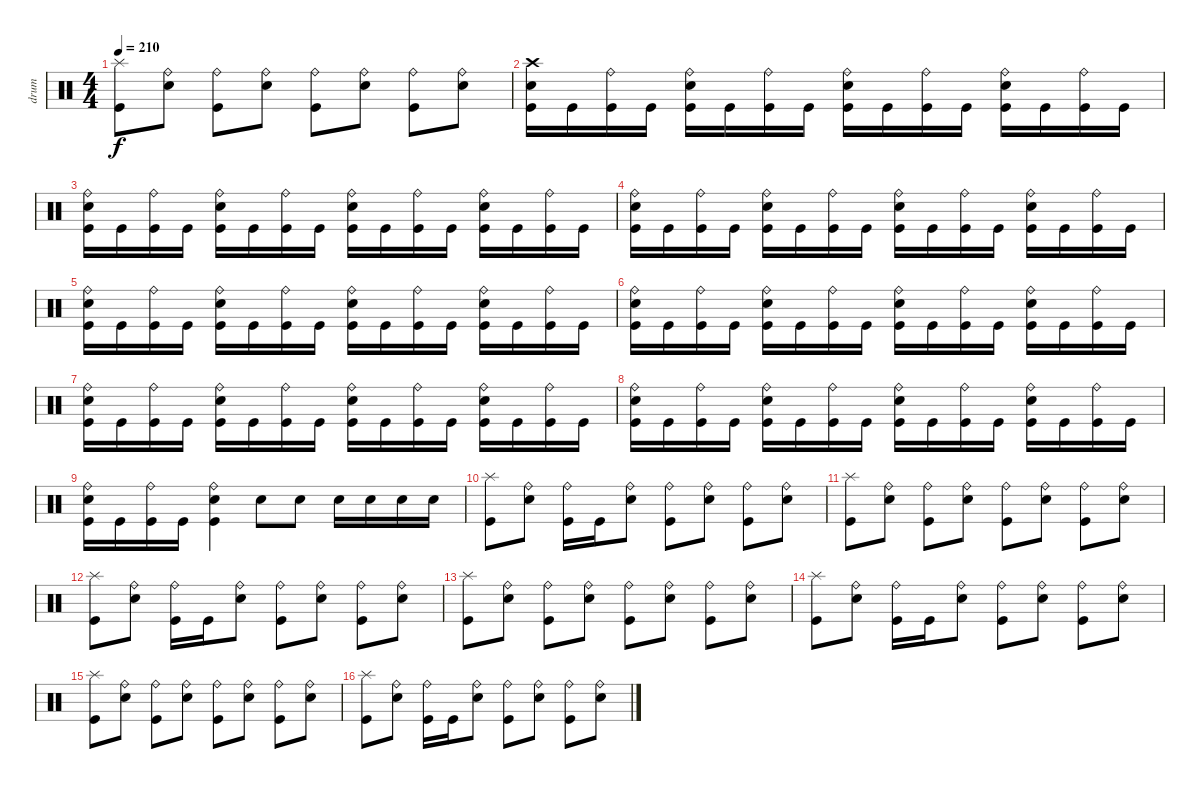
\track ("drum" "drum") {instrument percussion}
\staff {score}
\articulation defaults
\ts (4 4)
\tempo 210
\clef neutral
\ks c
("Kick (hit)" "Splash (hit)").8{dy f} ("Electric Snare (hit)" "Ride (bell)").8 ("Kick (hit)" "Ride (bell)").8 ("Electric Snare (hit)" "Ride (bell)").8 ("Kick (hit)" "Ride (bell)").8 ("Electric Snare (hit)" "Ride (bell)").8 ("Kick (hit)" "Ride (bell)").8 ("Electric Snare (hit)" "Ride (bell)").8 |
("Kick (hit)" "Electric Snare (hit)" "Crash high (hit)").16 "Kick (hit)".16 ("Kick (hit)" "Ride (bell)").16 "Kick (hit)".16 ("Kick (hit)" "Electric Snare (hit)" "Ride (bell)").16 "Kick (hit)".16 ("Kick (hit)" "Ride (bell)").16 "Kick (hit)".16 ("Kick (hit)" "Electric Snare (hit)" "Ride (bell)").16 "Kick (hit)".16 ("Kick (hit)" "Ride (bell)").16 "Kick (hit)".16 ("Kick (hit)" "Electric Snare (hit)" "Ride (bell)").16 "Kick (hit)".16 ("Kick (hit)" "Ride (bell)").16 "Kick (hit)".16 |
("Kick (hit)" "Electric Snare (hit)" "Ride (bell)").16 "Kick (hit)".16 ("Kick (hit)" "Ride (bell)").16 "Kick (hit)".16 ("Kick (hit)" "Electric Snare (hit)" "Ride (bell)").16 "Kick (hit)".16 ("Kick (hit)" "Ride (bell)").16 "Kick (hit)".16 ("Kick (hit)" "Electric Snare (hit)" "Ride (bell)").16 "Kick (hit)".16 ("Kick (hit)" "Ride (bell)").16 "Kick (hit)".16 ("Kick (hit)" "Electric Snare (hit)" "Ride (bell)").16 "Kick (hit)".16 ("Kick (hit)" "Ride (bell)").16 "Kick (hit)".16 |
("Kick (hit)" "Electric Snare (hit)" "Ride (bell)").16 "Kick (hit)".16 ("Kick (hit)" "Ride (bell)").16 "Kick (hit)".16 ("Kick (hit)" "Electric Snare (hit)" "Ride (bell)").16 "Kick (hit)".16 ("Kick (hit)" "Ride (bell)").16 "Kick (hit)".16 ("Kick (hit)" "Electric Snare (hit)" "Ride (bell)").16 "Kick (hit)".16 ("Kick (hit)" "Ride (bell)").16 "Kick (hit)".16 ("Kick (hit)" "Electric Snare (hit)" "Ride (bell)").16 "Kick (hit)".16 ("Kick (hit)" "Ride (bell)").16 "Kick (hit)".16 |
("Kick (hit)" "Electric Snare (hit)" "Ride (bell)").16 "Kick (hit)".16 ("Kick (hit)" "Ride (bell)").16 "Kick (hit)".16 ("Kick (hit)" "Electric Snare (hit)" "Ride (bell)").16 "Kick (hit)".16 ("Kick (hit)" "Ride (bell)").16 "Kick (hit)".16 ("Kick (hit)" "Electric Snare (hit)" "Ride (bell)").16 "Kick (hit)".16 ("Kick (hit)" "Ride (bell)").16 "Kick (hit)".16 ("Kick (hit)" "Electric Snare (hit)" "Ride (bell)").16 "Kick (hit)".16 ("Kick (hit)" "Ride (bell)").16 "Kick (hit)".16 |
("Kick (hit)" "Electric Snare (hit)" "Ride (bell)").16 "Kick (hit)".16 ("Kick (hit)" "Ride (bell)").16 "Kick (hit)".16 ("Kick (hit)" "Electric Snare (hit)" "Ride (bell)").16 "Kick (hit)".16 ("Kick (hit)" "Ride (bell)").16 "Kick (hit)".16 ("Kick (hit)" "Electric Snare (hit)" "Ride (bell)").16 "Kick (hit)".16 ("Kick (hit)" "Ride (bell)").16 "Kick (hit)".16 ("Kick (hit)" "Electric Snare (hit)" "Ride (bell)").16 "Kick (hit)".16 ("Kick (hit)" "Ride (bell)").16 "Kick (hit)".16 |
("Kick (hit)" "Electric Snare (hit)" "Ride (bell)").16 "Kick (hit)".16 ("Kick (hit)" "Ride (bell)").16 "Kick (hit)".16 ("Kick (hit)" "Electric Snare (hit)" "Ride (bell)").16 "Kick (hit)".16 ("Kick (hit)" "Ride (bell)").16 "Kick (hit)".16 ("Kick (hit)" "Electric Snare (hit)" "Ride (bell)").16 "Kick (hit)".16 ("Kick (hit)" "Ride (bell)").16 "Kick (hit)".16 ("Kick (hit)" "Electric Snare (hit)" "Ride (bell)").16 "Kick (hit)".16 ("Kick (hit)" "Ride (bell)").16 "Kick (hit)".16 |
("Kick (hit)" "Electric Snare (hit)" "Ride (bell)").16 "Kick (hit)".16 ("Kick (hit)" "Ride (bell)").16 "Kick (hit)".16 ("Kick (hit)" "Electric Snare (hit)" "Ride (bell)").16 "Kick (hit)".16 ("Kick (hit)" "Ride (bell)").16 "Kick (hit)".16 ("Kick (hit)" "Electric Snare (hit)" "Ride (bell)").16 "Kick (hit)".16 ("Kick (hit)" "Ride (bell)").16 "Kick (hit)".16 ("Kick (hit)" "Electric Snare (hit)" "Ride (bell)").16 "Kick (hit)".16 ("Kick (hit)" "Ride (bell)").16 "Kick (hit)".16 |
("Kick (hit)" "Electric Snare (hit)" "Ride (bell)").16 "Kick (hit)".16 ("Kick (hit)" "Ride (bell)").16 "Kick (hit)".16 ("Kick (hit)" "Electric Snare (hit)" "Ride (bell)").4 "Electric Snare (hit)".8 "Electric Snare (hit)".8 "Electric Snare (hit)".16 "Electric Snare (hit)".16 "Electric Snare (hit)".16 "Electric Snare (hit)".16 |
("Kick (hit)" "Splash (hit)").8 ("Electric Snare (hit)" "Ride (bell)").8 ("Kick (hit)" "Ride (bell)").16 "Kick (hit)".16 ("Electric Snare (hit)" "Ride (bell)").8 ("Kick (hit)" "Ride (bell)").8 ("Electric Snare (hit)" "Ride (bell)").8 ("Kick (hit)" "Ride (bell)").8 ("Electric Snare (hit)" "Ride (bell)").8 |
("Kick (hit)" "Splash (hit)").8 ("Electric Snare (hit)" "Ride (bell)").8 ("Kick (hit)" "Ride (bell)").8 ("Electric Snare (hit)" "Ride (bell)").8 ("Kick (hit)" "Ride (bell)").8 ("Electric Snare (hit)" "Ride (bell)").8 ("Kick (hit)" "Ride (bell)").8 ("Electric Snare (hit)" "Ride (bell)").8 |
("Kick (hit)" "Splash (hit)").8 ("Electric Snare (hit)" "Ride (bell)").8 ("Kick (hit)" "Ride (bell)").16 "Kick (hit)".16 ("Electric Snare (hit)" "Ride (bell)").8 ("Kick (hit)" "Ride (bell)").8 ("Electric Snare (hit)" "Ride (bell)").8 ("Kick (hit)" "Ride (bell)").8 ("Electric Snare (hit)" "Ride (bell)").8 |
("Kick (hit)" "Splash (hit)").8 ("Electric Snare (hit)" "Ride (bell)").8 ("Kick (hit)" "Ride (bell)").8 ("Electric Snare (hit)" "Ride (bell)").8 ("Kick (hit)" "Ride (bell)").8 ("Electric Snare (hit)" "Ride (bell)").8 ("Kick (hit)" "Ride (bell)").8 ("Electric Snare (hit)" "Ride (bell)").8 |
("Kick (hit)" "Splash (hit)").8 ("Electric Snare (hit)" "Ride (bell)").8 ("Kick (hit)" "Ride (bell)").16 "Kick (hit)".16 ("Electric Snare (hit)" "Ride (bell)").8 ("Kick (hit)" "Ride (bell)").8 ("Electric Snare (hit)" "Ride (bell)").8 ("Kick (hit)" "Ride (bell)").8 ("Electric Snare (hit)" "Ride (bell)").8 |
("Kick (hit)" "Splash (hit)").8 ("Electric Snare (hit)" "Ride (bell)").8 ("Kick (hit)" "Ride (bell)").8 ("Electric Snare (hit)" "Ride (bell)").8 ("Kick (hit)" "Ride (bell)").8 ("Electric Snare (hit)" "Ride (bell)").8 ("Kick (hit)" "Ride (bell)").8 ("Electric Snare (hit)" "Ride (bell)").8 |
("Kick (hit)" "Splash (hit)").8 ("Electric Snare (hit)" "Ride (bell)").8 ("Kick (hit)" "Ride (bell)").16 "Kick (hit)".16 ("Electric Snare (hit)" "Ride (bell)").8 ("Kick (hit)" "Ride (bell)").8 ("Electric Snare (hit)" "Ride (bell)").8 ("Kick (hit)" "Ride (bell)").8 ("Electric Snare (hit)" "Ride (bell)").8
